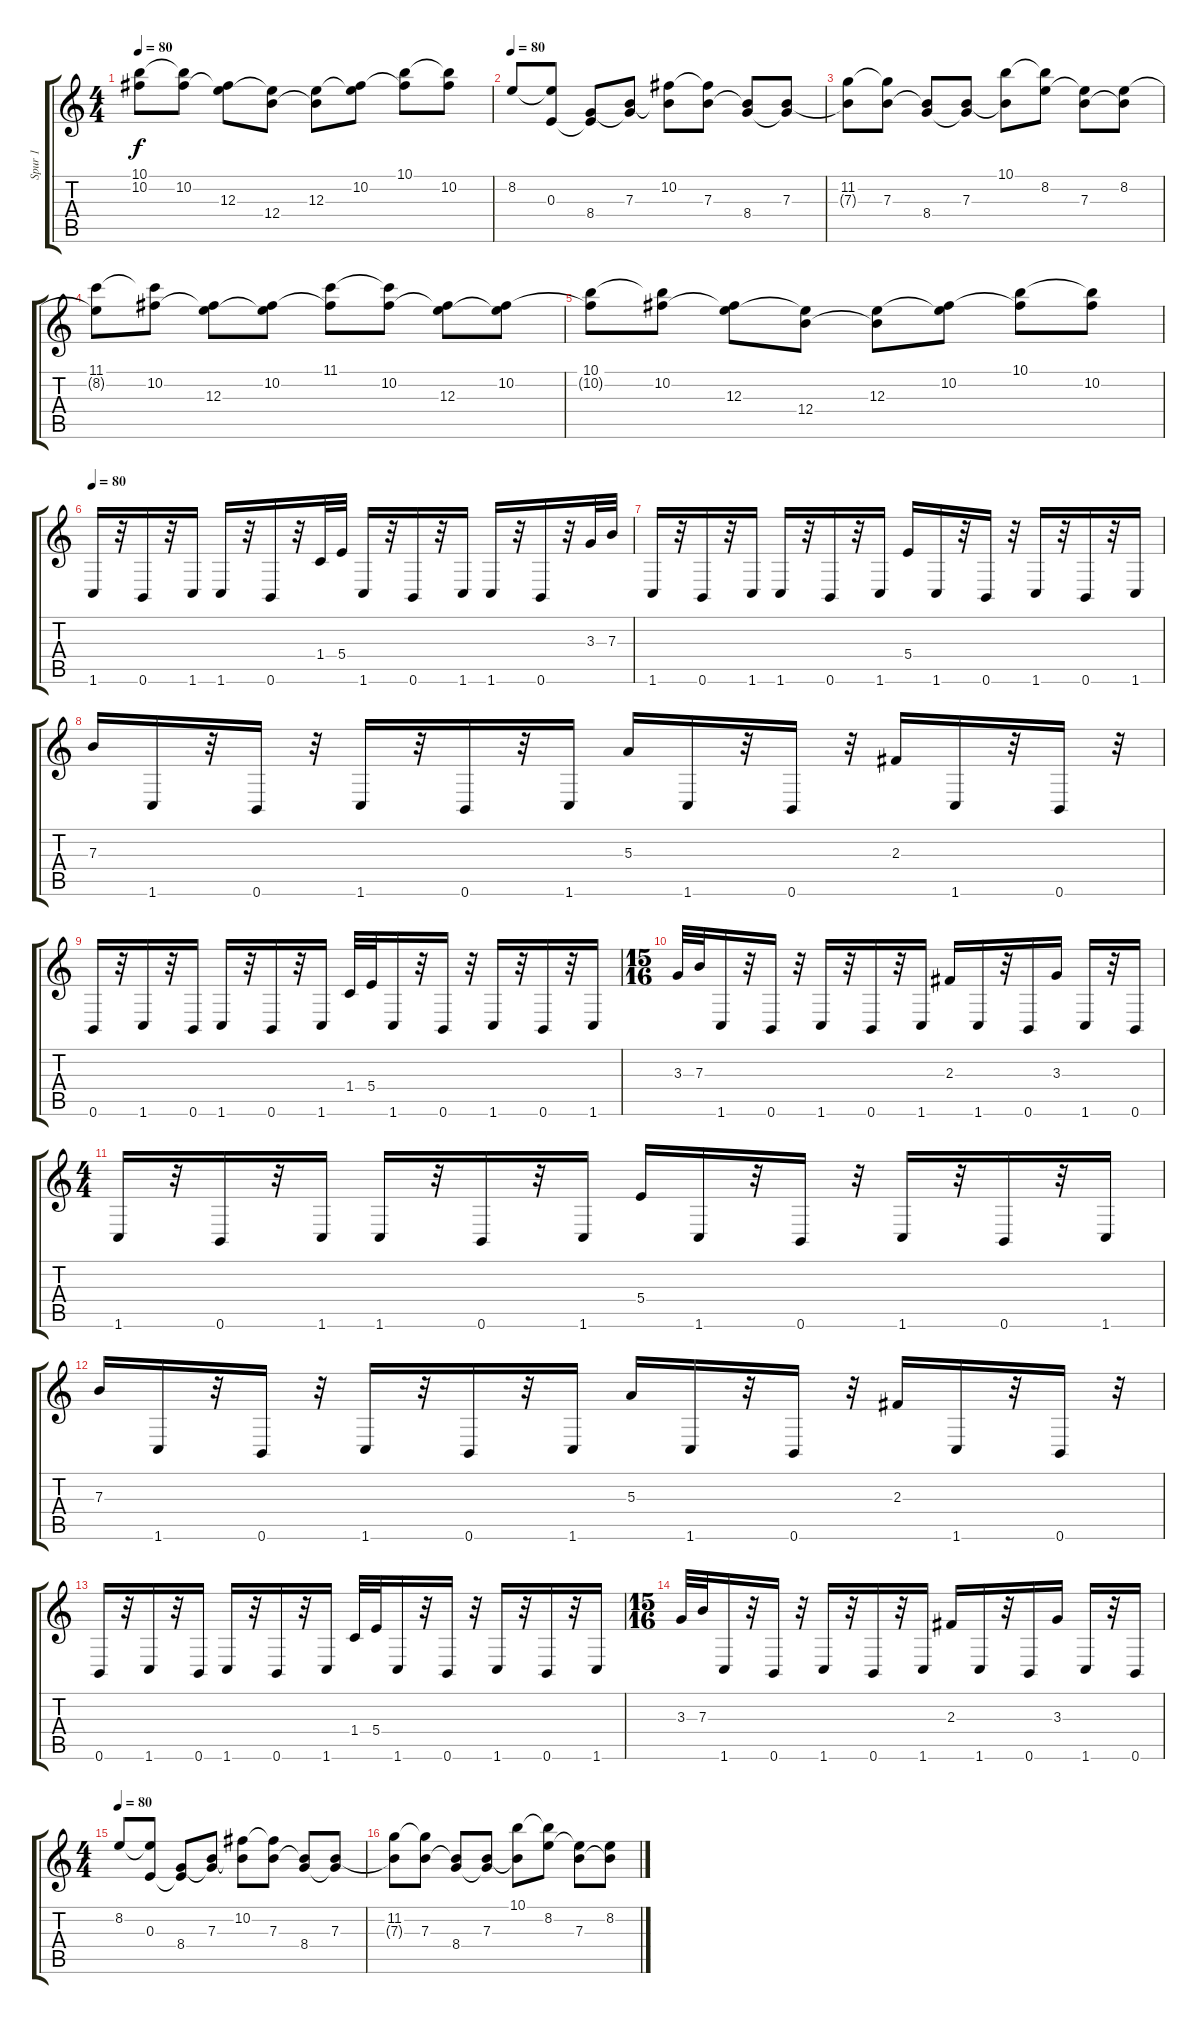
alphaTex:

\track ("Spur 1" "Spur 1") {instrument distortionguitar}
\staff {score tabs}
\tuning (Db4 Ab3 E3 B2 Gb2 B1) {hide}
\ts (4 4)
\tempo 80
\clef g2
\ks c
(10.1 10.2{t}).8{dy f} (10.1{t} 10.2).8 (10.2{t} 12.3).8 (12.3{t} 12.4).8 (12.3 12.4{t}).8 (10.2 12.3{t}).8 (10.1 10.2{t}).8 (10.1{t} 10.2).8 |
\tempo 80
8.2.8 (8.2{t} 0.3).8 (0.3{t} 8.4).8 (7.3 8.4{t}).8 (10.2 7.3{t}).8 (10.2{t} 7.3).8 (7.3{t} 8.4).8 (7.3 8.4{t}).8 |
(11.2 7.3{t}).8 (11.2{t} 7.3).8 (7.3{t} 8.4).8 (7.3 8.4{t}).8 (10.1 7.3{t}).8 (10.1{t} 8.2).8 (8.2{t} 7.3).8 (8.2 7.3{t}).8 |
(11.1 8.2{t}).8 (11.1{t} 10.2).8 (10.2{t} 12.3).8 (10.2 12.3{t}).8 (11.1 10.2{t}).8 (11.1{t} 10.2).8 (10.2{t} 12.3).8 (10.2 12.3{t}).8 |
(10.1 10.2{t}).8 (10.1{t} 10.2).8 (10.2{t} 12.3).8 (12.3{t} 12.4).8 (12.3 12.4{t}).8 (10.2 12.3{t}).8 (10.1 10.2{t}).8 (10.1{t} 10.2).8 |
\tempo 80
1.6.16 r.32 0.6.16 r.32 1.6.16 1.6.16 r.32 0.6.16 r.32 1.4.32 5.4.32 1.6.16 r.32 0.6.16 r.32 1.6.16 1.6.16 r.32 0.6.16 r.32 3.3.32 7.3.32 |
1.6.16 r.32 0.6.16 r.32 1.6.16 1.6.16 r.32 0.6.16 r.32 1.6.16 5.4.16 1.6.16 r.32 0.6.16 r.32 1.6.16 r.32 0.6.16 r.32 1.6.16 |
7.3.16 1.6.16 r.32 0.6.16 r.32 1.6.16 r.32 0.6.16 r.32 1.6.16 5.3.16 1.6.16 r.32 0.6.16 r.32 2.3.16 1.6.16 r.32 0.6.16 r.32 |
0.6.16 r.32 1.6.16 r.32 0.6.16 1.6.16 r.32 0.6.16 r.32 1.6.16 1.4.32 5.4.32 1.6.16 r.32 0.6.16 r.32 1.6.16 r.32 0.6.16 r.32 1.6.16 |
\ts (15 16)
3.3.32 7.3.32 1.6.16 r.32 0.6.16 r.32 1.6.16 r.32 0.6.16 r.32 1.6.16 2.3.16 1.6.16 r.32 0.6.16 3.3.16 1.6.16 r.32 0.6.16 |
\ts (4 4)
1.6.16 r.32 0.6.16 r.32 1.6.16 1.6.16 r.32 0.6.16 r.32 1.6.16 5.4.16 1.6.16 r.32 0.6.16 r.32 1.6.16 r.32 0.6.16 r.32 1.6.16 |
7.3.16 1.6.16 r.32 0.6.16 r.32 1.6.16 r.32 0.6.16 r.32 1.6.16 5.3.16 1.6.16 r.32 0.6.16 r.32 2.3.16 1.6.16 r.32 0.6.16 r.32 |
0.6.16 r.32 1.6.16 r.32 0.6.16 1.6.16 r.32 0.6.16 r.32 1.6.16 1.4.32 5.4.32 1.6.16 r.32 0.6.16 r.32 1.6.16 r.32 0.6.16 r.32 1.6.16 |
\ts (15 16)
3.3.32 7.3.32 1.6.16 r.32 0.6.16 r.32 1.6.16 r.32 0.6.16 r.32 1.6.16 2.3.16 1.6.16 r.32 0.6.16 3.3.16 1.6.16 r.32 0.6.16 |
\ts (4 4)
\tempo 80
8.2.8 (8.2{t} 0.3).8 (0.3{t} 8.4).8 (7.3 8.4{t}).8 (10.2 7.3{t}).8 (10.2{t} 7.3).8 (7.3{t} 8.4).8 (7.3 8.4{t}).8 |
(11.2 7.3{t}).8 (11.2{t} 7.3).8 (7.3{t} 8.4).8 (7.3 8.4{t}).8 (10.1 7.3{t}).8 (10.1{t} 8.2).8 (8.2{t} 7.3).8 (8.2 7.3{t}).8
